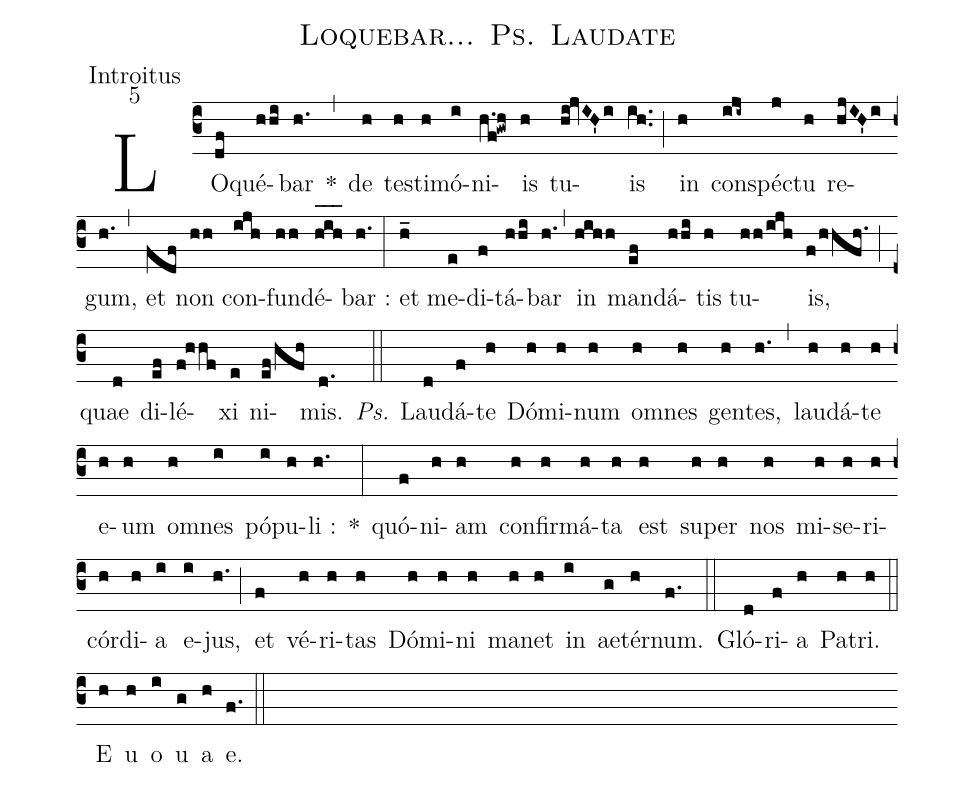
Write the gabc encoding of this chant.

name:Loquebar... Ps. Laudate;
office-part:Introitus;
mode:5;
%%
(c3) LO(df)qué(hhi)bar(h.) *(,) de(h) te(h)sti(h)mó(i)ni(h.f!gwh)is(h) tu(hi!jvIH'i)is(ih..) (;) in(h) con(iji~)spé(j)ctu(h) re(hjIH'i)gum,(h.) (,) et(fdf) non(hh) con(ijh)fun(hh)dé(h_[oh:h]i_[oh:h]h_[oh:h])bar :(h.) (:) et(h_) me(e)di(f)tá(hhi)bar(h.) (,) in(hihh) man(ef)dá(hhi)tis(h) tu(hh/ijh)is,(f/hhfh.) (;) quae(d) di(ef)lé(f!hhf)xi(e) ni(ef/hfh)mis.(d.) (::) <i>Ps.</i> Lau(d)dá(f)te(h) Dó(h)mi(h)num(h) o(h)mnes(h) gen(h)tes,(h.) (,) lau(h)dá(h)te(h) e(h)um(h) o(h)mnes(i) pó(i)pu(h)li :(h.) *(:) quó(f)ni(h)am(h) con(h)fir(h)má(h)ta(h) est(h) su(h)per(h) nos(h) mi(h)se(h)ri(h)cór(h)di(h)a(i) e(i)jus,(h.) (;) et(f) vé(h)ri(h)tas(h) Dó(h)mi(h)ni(h) ma(h)net(h) in(i) ae(g)tér(h)num.(f.) (::) Gló(d)ri(f)a(h) Pa(h)tri.(h) (::) <eu>E(h) u(h) o(i) u(g) a(h) e.</eu>(f.) (::)
